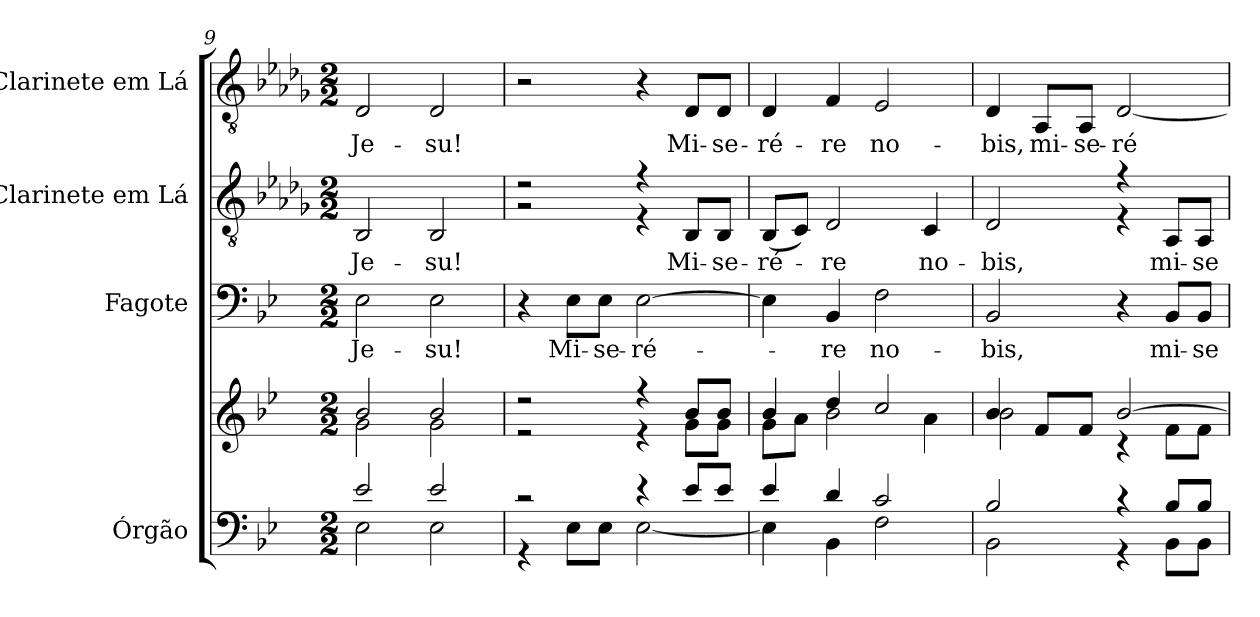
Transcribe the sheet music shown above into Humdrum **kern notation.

**kern	**kern	**kern	**text	**kern	**text	**kern	**text
*part4	*part4	*part3	*part3	*part2	*part2	*part1	*part1
*staff5	*staff4	*staff3	*staff3	*staff2	*staff2	*staff1	*staff1
*I"Órgão	*	*I"Fagote	*	*I"Clarinete em Lá	*	*I"Clarinete em Lá	*
*I'Órg.	*	*	*	*I'T.2	*	*I'T.1	*
*clefF4	*clefG2	*clefF4	*	*clefGv2	*	*clefGv2	*
*	*	*	*	*ITrd2c3	*	*ITrd2c3	*
*k[b-e-]	*k[b-e-]	*k[b-e-]	*	*k[b-e-]	*	*k[b-e-]	*
*g:	*g:	*g:	*	*g:	*	*g:	*
*M2/2	*M2/2	*M2/2	*	*M2/2	*	*M2/2	*
=9	=9	=9	=9	=9	=9	=9	=9
*^	*^	*	*	*	*	*	*
!	!	!	!	!	!LO:LY:b:color=#000000	!	!	!	!
!	!	!	!	!	!	!	!LO:LY:b:color=#000000	!	!
!	!	!	!	!	!	!	!	!	!LO:LY:b:color=#000000
2e-i/	2E-i\	2b-i/	2gi\	2E-i\	Je-	2GGi/	Je-	2BB-i/	Je-
!	!	!	!	!	!LO:LY:b:color=#000000	!	!	!	!
!	!	!	!	!	!	!	!LO:LY:b:color=#000000	!	!
!	!	!	!	!	!	!	!	!	!LO:LY:b:color=#000000
2e-i/	2E-i\	2b-i/	2gi\	2E-i\	-su!	2GGi/	-su!	2BB-i/	-su!
!!LO:PB:g=z
=10	=10	=10	=10	=10	=10	=10	=10	=10	=10
*	*	*	*	*	*	*^	*	*	*
2r	4r	2r	2r	4r	.	2r	2r	.	2r	.
!	!	!	!	!	!LO:LY:b:color=#000000	!	!	!	!	!
.	8E-i\L	.	.	8E-i\L	Mi-	.	.	.	.	.
!	!	!	!	!	!LO:LY:b:color=#000000	!	!	!	!	!
.	8E-i\J	.	.	8E-i\J	-se-	.	.	.	.	.
!	!	!	!	!	!LO:LY:b:color=#000000	!	!	!	!	!
4r	[<2E-i\	4r	4r	[>2E-i\	-ré-	4r	4r	.	4r	.
!	!	!	!	!	!	!	!	!LO:LY:b:color=#000000	!	!
!	!	!	!	!	!	!	!	!	!	!LO:LY:b:color=#000000
8e-i/L	.	8b-i/L	8gi\L	.	.	8GGi/L	4ryy	Mi-	8BB-i/L	Mi-
!	!	!	!	!	!	!	!	!LO:LY:b:color=#000000	!	!
!	!	!	!	!	!	!	!	!	!	!LO:LY:b:color=#000000
8e-i/J	.	8b-i/J	8gi\J	.	.	8GGi/J	.	-se-	8BB-i/J	-se-
*	*	*	*	*	*	*v	*v	*	*	*
=11	=11	=11	=11	=11	=11	=11	=11	=11	=11
!	!	!	!	!	!	!	!LO:LY:b:color=#000000	!	!
!	!	!	!	!	!	!	!	!	!LO:LY:b:color=#000000
4e-i/	4E-i\]	4b-i/	8gi\L	4E-i\]	.	(8GGi/L	-ré-	4BB-i/	-ré-
.	.	.	8ai\J	.	.	8AAi/J)	.	.	.
!	!	!	!	!	!LO:LY:b:color=#000000	!	!	!	!
!	!	!	!	!	!	!	!LO:LY:b:color=#000000	!	!
!	!	!	!	!	!	!	!	!	!LO:LY:b:color=#000000
4di/	4BB-i\	4ddi/	2b-i\	4BB-i/	-re	2BB-i/	-re	4Di/	-re
!	!	!	!	!	!LO:LY:b:color=#000000	!	!	!	!
!	!	!	!	!	!	!	!	!	!LO:LY:b:color=#000000
2ci/	2Fi\	2cci/	.	2Fi\	no-	.	.	2Ci/	no-
!	!	!	!	!	!	!	!LO:LY:b:color=#000000	!	!
.	.	.	4ai\	.	.	4AAi/	no-	.	.
=12	=12	=12	=12	=12	=12	=12	=12	=12	=12
!	!	!	!	!	!LO:LY:b:color=#000000	!	!	!	!
!	!	!	!	!	!	!	!LO:LY:b:color=#000000	!	!
*	*	*	*	*	*	*^	*	*	*
!	!	!	!	!	!	!	!	!	!	!LO:LY:b:color=#000000
2B-i/	2BB-i\	4b-i/	2b-i\	2BB-i/	-bis,	2BB-i/	2ryy	-bis,	4BB-i/	-bis,
!	!	!	!	!	!	!	!	!	!	!LO:LY:b:color=#000000
.	.	8fi/L	.	.	.	.	.	.	8FFi/L	mi-
!	!	!	!	!	!	!	!	!	!	!LO:LY:b:color=#000000
.	.	8fi/J	.	.	.	.	.	.	8FFi/J	-se-
!	!	!	!	!	!	!	!	!	!	!LO:LY:b:color=#000000
4r	4r	[>2b-i/	4r	4r	.	4r	4r	.	[<2BB-i/	-ré-
!	!	!	!	!	!LO:LY:b:color=#000000	!	!	!	!	!
!	!	!	!	!	!	!	!	!LO:LY:b:color=#000000	!	!
8B-i/L	8BB-i\L	.	8fi\L	8BB-i/L	mi-	8FFi/L	4ryy	mi-	.	.
!	!	!	!	!	!LO:LY:b:color=#000000	!	!	!	!	!
!	!	!	!	!	!	!	!	!LO:LY:b:color=#000000	!	!
8B-i/J	8BB-i\J	.	8fi\J	8BB-i/J	-se-	8FFi/J	.	-se-	.	.
*v	*v	*	*	*	*	*v	*v	*	*	*
*	*v	*v	*	*	*	*	*	*
=	=	=	=	=	=	=	=
*-	*-	*-	*-	*-	*-	*-	*-
